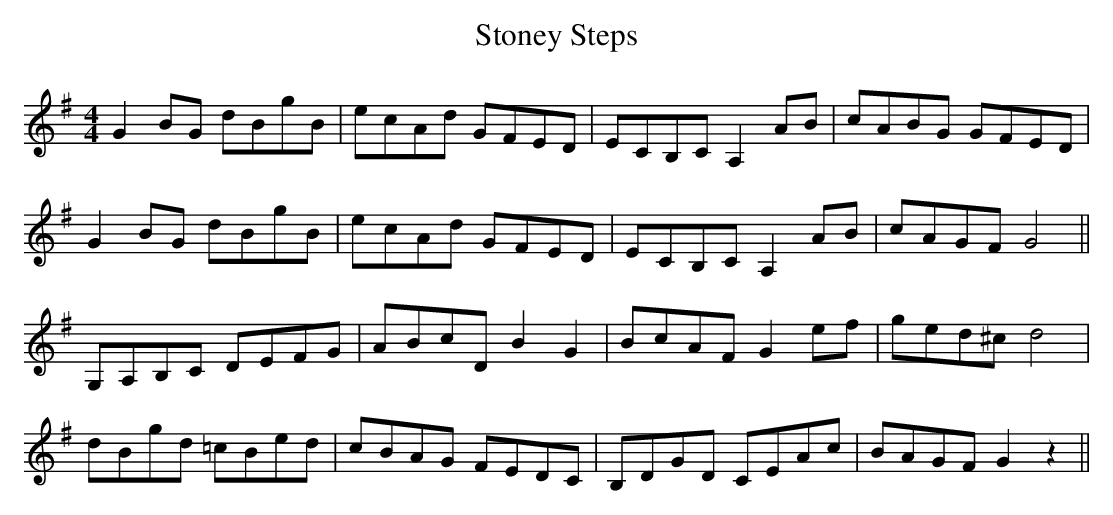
X:1
T:Stoney Steps
M:4/4
L:1/8
K:G
G2 BG dBgB | ecAd GFED | ECB,C  A,2 AB | cABG GFED |
G2 BG dBgB | ecAd GFED | ECB,C  A,2 AB | cAGF G4 ||
G,A,B,C DEFG | ABcD B2G2 | BcAF G2 ef | ged^cd4 |
dBgd =cBed | cBAG FEDC | B,DGD CEAc | BAGF G2z2 ||
